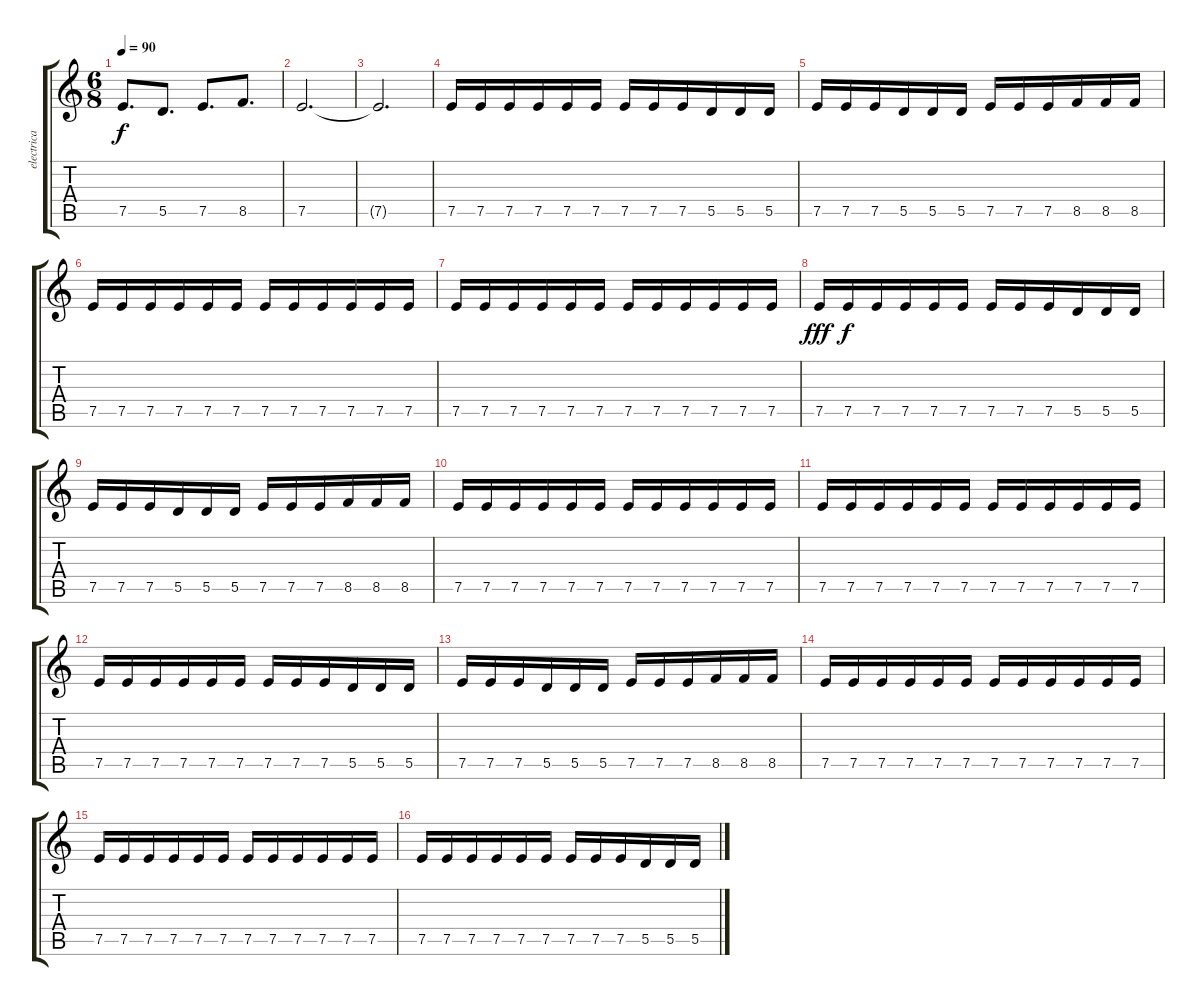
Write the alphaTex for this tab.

\track ("electrica 1" "electrica ") {instrument distortionguitar}
\staff {score tabs}
\tuning (E4 B3 G3 D3 A2 E2) {hide}
\ts (6 8)
\tempo 90
\clef g2
\ks c
7.5.8{d dy f} 5.5.8{d} 7.5.8{d} 8.5.8{d} |
7.5.2{d} |
7.5{t}.2{d} |
7.5.16 7.5.16 7.5.16 7.5.16 7.5.16 7.5.16 7.5.16 7.5.16 7.5.16 5.5.16 5.5.16 5.5.16 |
7.5.16 7.5.16 7.5.16 5.5.16 5.5.16 5.5.16 7.5.16 7.5.16 7.5.16 8.5.16 8.5.16 8.5.16 |
7.5.16 7.5.16 7.5.16 7.5.16 7.5.16 7.5.16 7.5.16 7.5.16 7.5.16 7.5.16 7.5.16 7.5.16 |
7.5.16 7.5.16 7.5.16 7.5.16 7.5.16 7.5.16 7.5.16 7.5.16 7.5.16 7.5.16 7.5.16 7.5.16 |
7.5.16{dy fff} 7.5.16{dy f} 7.5.16 7.5.16 7.5.16 7.5.16 7.5.16 7.5.16 7.5.16 5.5.16 5.5.16 5.5.16 |
7.5.16 7.5.16 7.5.16 5.5.16 5.5.16 5.5.16 7.5.16 7.5.16 7.5.16 8.5.16 8.5.16 8.5.16 |
7.5.16 7.5.16 7.5.16 7.5.16 7.5.16 7.5.16 7.5.16 7.5.16 7.5.16 7.5.16 7.5.16 7.5.16 |
7.5.16 7.5.16 7.5.16 7.5.16 7.5.16 7.5.16 7.5.16 7.5.16 7.5.16 7.5.16 7.5.16 7.5.16 |
7.5.16 7.5.16 7.5.16 7.5.16 7.5.16 7.5.16 7.5.16 7.5.16 7.5.16 5.5.16 5.5.16 5.5.16 |
7.5.16 7.5.16 7.5.16 5.5.16 5.5.16 5.5.16 7.5.16 7.5.16 7.5.16 8.5.16 8.5.16 8.5.16 |
7.5.16 7.5.16 7.5.16 7.5.16 7.5.16 7.5.16 7.5.16 7.5.16 7.5.16 7.5.16 7.5.16 7.5.16 |
7.5.16 7.5.16 7.5.16 7.5.16 7.5.16 7.5.16 7.5.16 7.5.16 7.5.16 7.5.16 7.5.16 7.5.16 |
7.5.16 7.5.16 7.5.16 7.5.16 7.5.16 7.5.16 7.5.16 7.5.16 7.5.16 5.5.16 5.5.16 5.5.16
